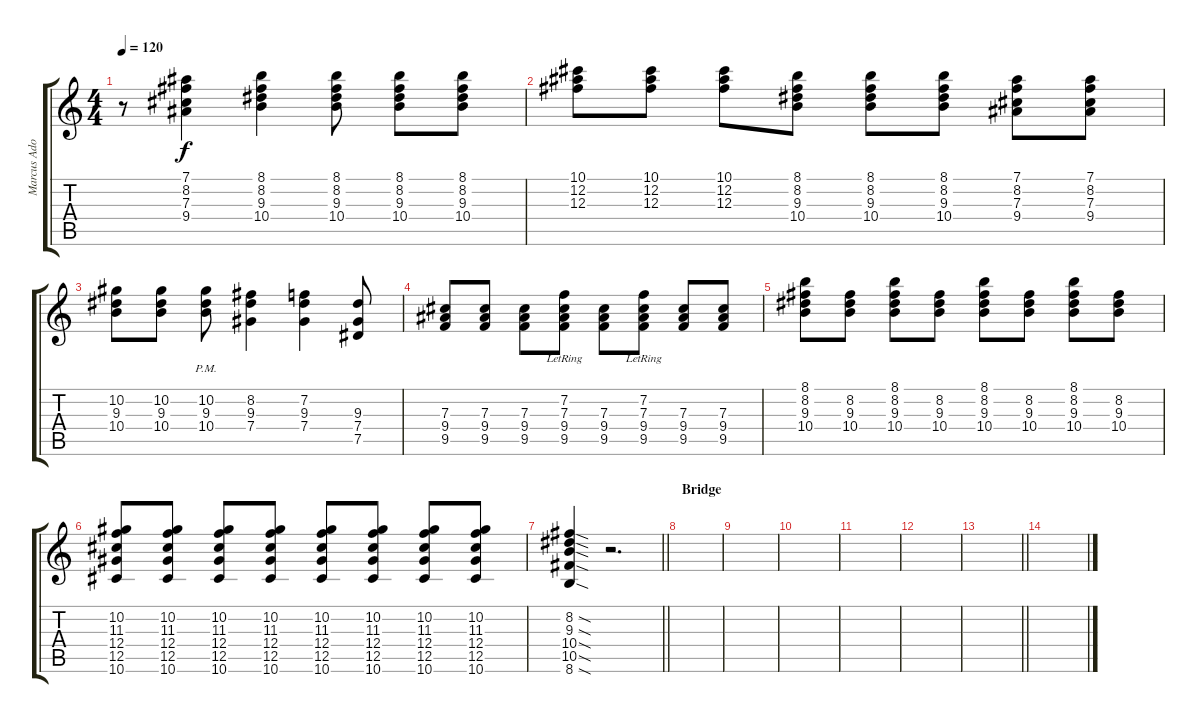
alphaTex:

\track ("Marcus Adoro(Lead)" "Marcus Ado") {instrument electricguitarjazz}
\staff {score tabs}
\tuning (Eb4 Bb3 Gb3 Db3 Ab2 Eb2) {hide}
\ts (4 4)
\tempo 120
\clef g2
\ks c
r.8{dy f} (7.1 8.2 7.3 9.4).4 (8.1 8.2 9.3 10.4).4 (8.1 8.2 9.3 10.4).8 (8.1 8.2 9.3 10.4).8 (8.1 8.2 9.3 10.4).8 |
(10.1 12.2 12.3).8 (10.1 12.2 12.3).8 (10.1 12.2 12.3).8 (8.1 8.2 9.3 10.4).8 (8.1 8.2 9.3 10.4).8 (8.1 8.2 9.3 10.4).8 (7.1 8.2 7.3 9.4).8 (7.1 8.2 7.3 9.4).8 |
(10.2 9.3 10.4).8 (10.2 9.3 10.4).8 (10.2{pm} 9.3{pm} 10.4{pm}).8 (8.2 9.3 7.4).4 (7.2 9.3 7.4).4 (9.3 7.4 7.5).8 |
(7.3 9.4 9.5).8 (7.3 9.4 9.5).8 (7.3 9.4 9.5).8 (7.2{lr} 7.3 9.4 9.5).8 (7.3 9.4 9.5).8 (7.2{lr} 7.3 9.4 9.5).8 (7.3 9.4 9.5).8 (7.3 9.4 9.5).8 |
(8.1 8.2 9.3 10.4).8 (8.2 9.3 10.4).8 (8.1 8.2 9.3 10.4).8 (8.2 9.3 10.4).8 (8.1 8.2 9.3 10.4).8 (8.2 9.3 10.4).8 (8.1 8.2 9.3 10.4).8 (8.2 9.3 10.4).8 |
(10.2 11.3 12.4 12.5 10.6).8 (10.2 11.3 12.4 12.5 10.6).8 (10.2 11.3 12.4 12.5 10.6).8 (10.2 11.3 12.4 12.5 10.6).8 (10.2 11.3 12.4 12.5 10.6).8 (10.2 11.3 12.4 12.5 10.6).8 (10.2 11.3 12.4 12.5 10.6).8 (10.2 11.3 12.4 12.5 10.6).8 |
\barLineRight lightlight
(8.2{sod} 9.3{sod} 10.4{sod} 10.5{sod} 8.6{sod}).4 r.2{d} |
\section ("" "Bridge")
|
|
|
|
|
\barLineRight lightlight
|
\section ("" "")
